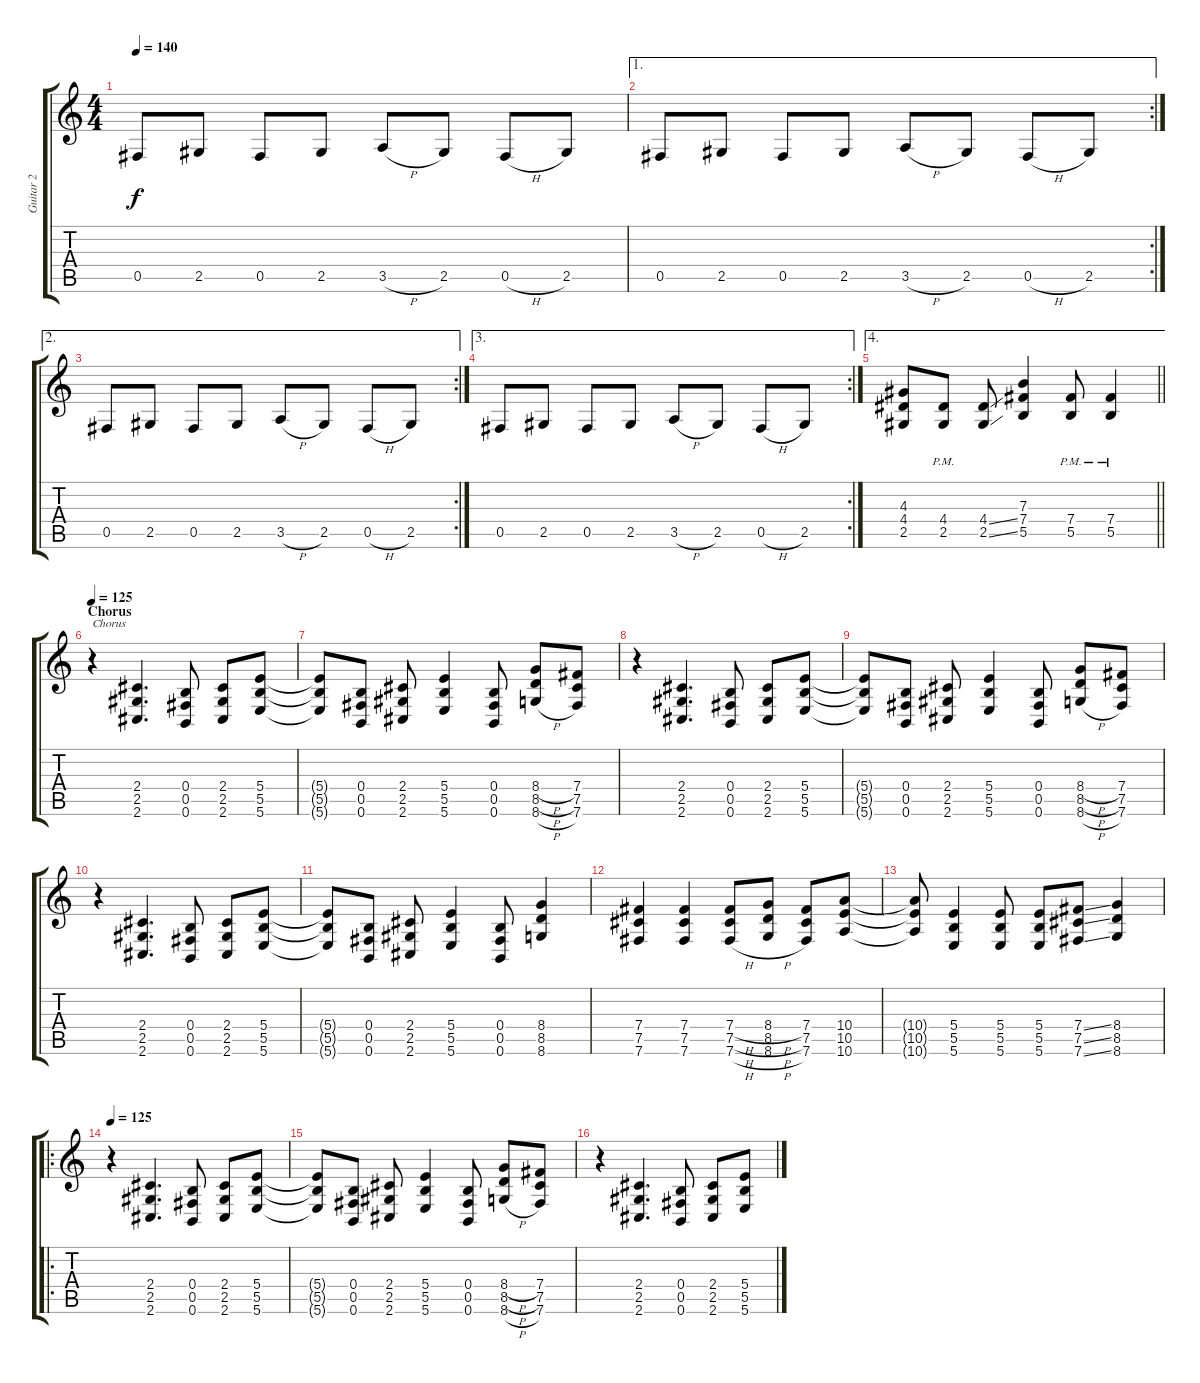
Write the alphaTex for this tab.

\track ("Guitar 2" "Guitar 2") {instrument distortionguitar}
\staff {score tabs}
\tuning (Db4 Ab3 E3 B2 Gb2 B1) {hide}
\ts (4 4)
\tempo 140
\clef g2
\ks c
0.5.8{dy f} 2.5.8 0.5.8 2.5.8 3.5{h}.8 2.5.8 0.5{h}.8 2.5.8 |
\ae 1
\rc 2
0.5.8 2.5.8 0.5.8 2.5.8 3.5{h}.8 2.5.8 0.5{h}.8 2.5.8 |
\ae 2
\rc 2
0.5.8 2.5.8 0.5.8 2.5.8 3.5{h}.8 2.5.8 0.5{h}.8 2.5.8 |
\ae 3
\rc 2
0.5.8 2.5.8 0.5.8 2.5.8 3.5{h}.8 2.5.8 0.5{h}.8 2.5.8 |
\ae 4
\barLineRight lightlight
(4.3 4.4 2.5).8 (4.4{pm} 2.5{pm}).8 (4.4{ss} 2.5{ss}).8 (7.3 7.4 5.5).4 (7.4{pm} 5.5{pm}).8 (7.4{pm} 5.5{pm}).4 |
\section ("" "Chorus")
\tempo 125
r.4{txt "Chorus"} (2.4 2.5 2.6).4{d} (0.4 0.5 0.6).8 (2.4 2.5 2.6).8 (5.4 5.5 5.6).8 |
(5.4{t} 5.5{t} 5.6{t}).8 (0.4 0.5 0.6).8 (2.4 2.5 2.6).8 (5.4 5.5 5.6).4 (0.4 0.5 0.6).8 (8.4{h} 8.5{h} 8.6{h}).8 (7.4 7.5 7.6).8 |
r.4 (2.4 2.5 2.6).4{d} (0.4 0.5 0.6).8 (2.4 2.5 2.6).8 (5.4 5.5 5.6).8 |
(5.4{t} 5.5{t} 5.6{t}).8 (0.4 0.5 0.6).8 (2.4 2.5 2.6).8 (5.4 5.5 5.6).4 (0.4 0.5 0.6).8 (8.4{h} 8.5{h} 8.6{h}).8 (7.4 7.5 7.6).8 |
r.4 (2.4 2.5 2.6).4{d} (0.4 0.5 0.6).8 (2.4 2.5 2.6).8 (5.4 5.5 5.6).8 |
(5.4{t} 5.5{t} 5.6{t}).8 (0.4 0.5 0.6).8 (2.4 2.5 2.6).8 (5.4 5.5 5.6).4 (0.4 0.5 0.6).8 (8.4 8.5 8.6).4 |
(7.4 7.5 7.6).4 (7.4 7.5 7.6).4 (7.4{h} 7.5{h} 7.6{h}).8 (8.4{h} 8.5{h} 8.6{h}).8 (7.4 7.5 7.6).8 (10.4 10.5 10.6).8 |
(10.4{t} 10.5{t} 10.6{t}).8 (5.4 5.5 5.6).4 (5.4 5.5 5.6).8 (5.4 5.5 5.6).8 (7.4{ss} 7.5{ss} 7.6{ss}).8 (8.4 8.5 8.6).4 |
\ro
\tempo 125
r.4 (2.4 2.5 2.6).4{d} (0.4 0.5 0.6).8 (2.4 2.5 2.6).8 (5.4 5.5 5.6).8 |
(5.4{t} 5.5{t} 5.6{t}).8 (0.4 0.5 0.6).8 (2.4 2.5 2.6).8 (5.4 5.5 5.6).4 (0.4 0.5 0.6).8 (8.4{h} 8.5{h} 8.6{h}).8 (7.4 7.5 7.6).8 |
r.4 (2.4 2.5 2.6).4{d} (0.4 0.5 0.6).8 (2.4 2.5 2.6).8 (5.4 5.5 5.6).8
